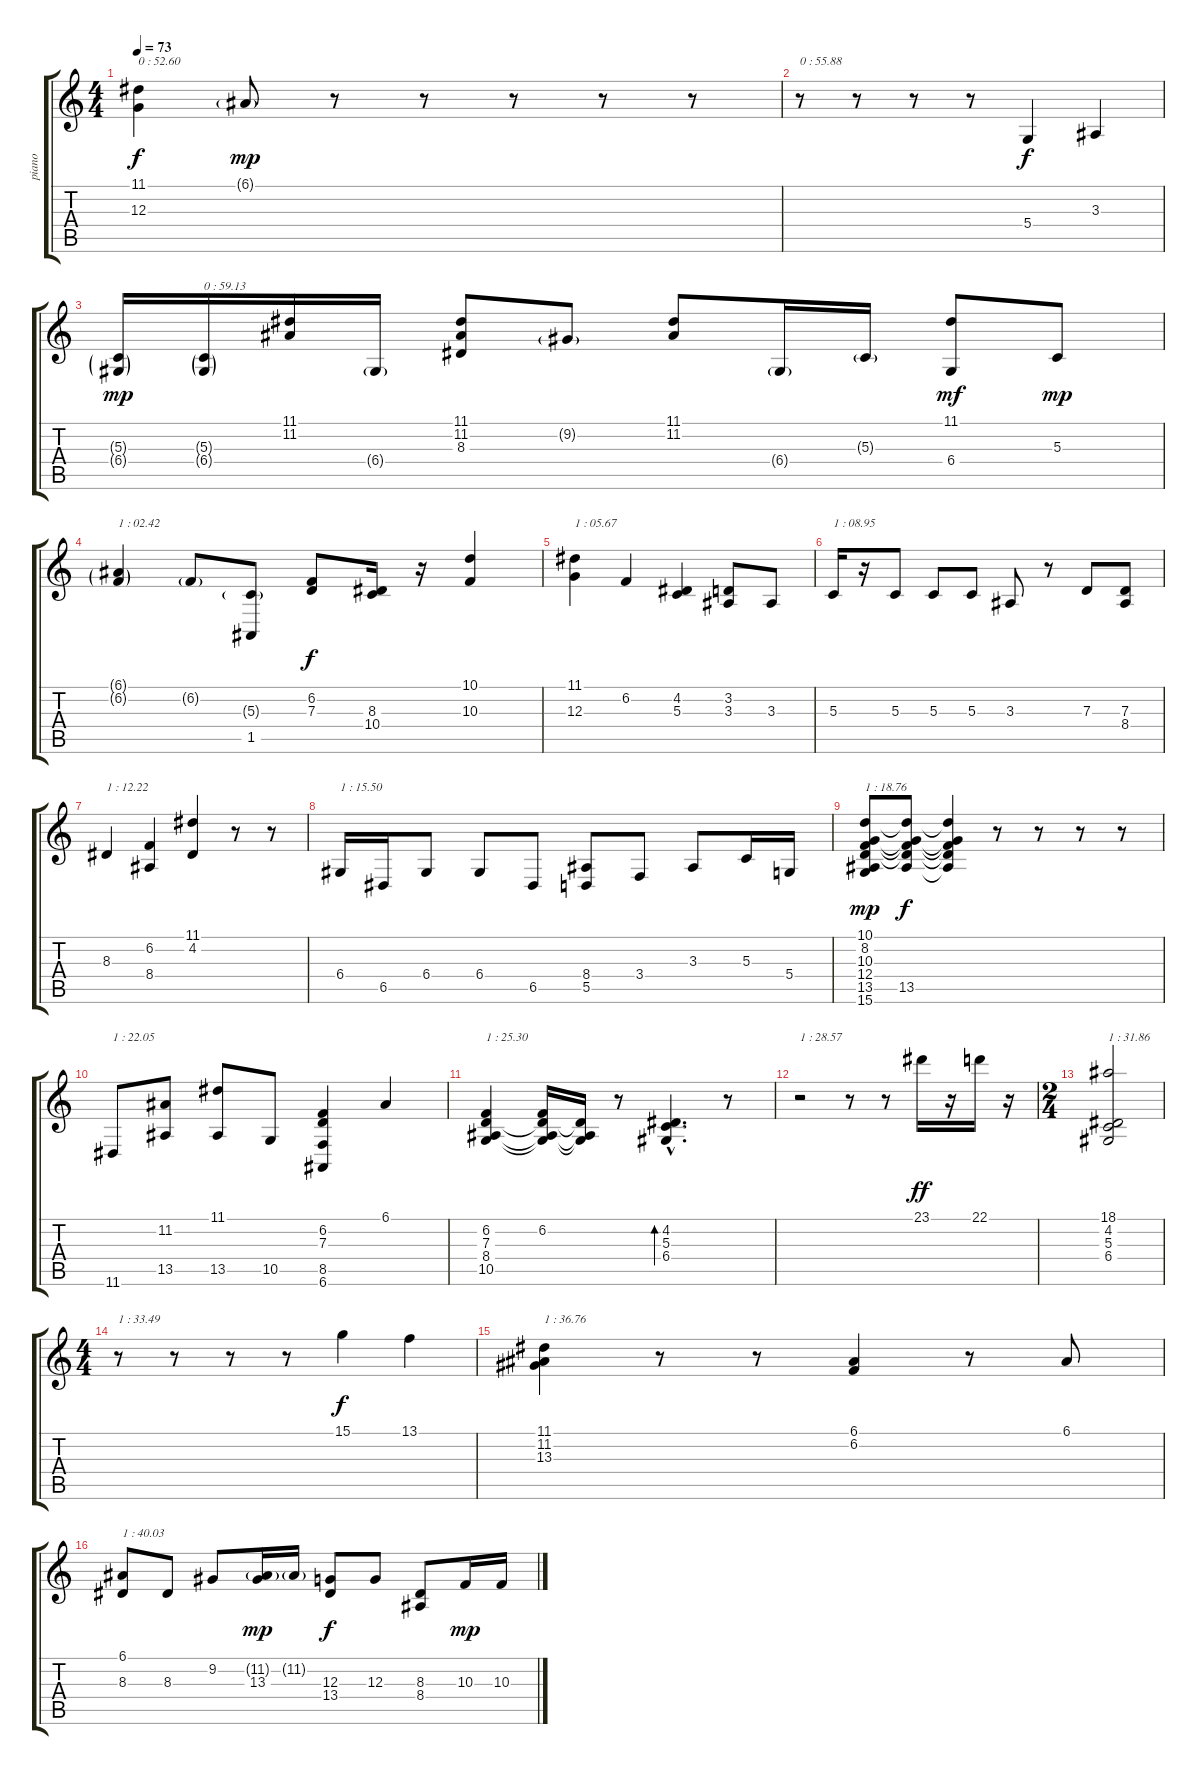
\track ("piano" "piano") {instrument acousticgrandpiano}
\staff {score tabs}
\tuning (E4 B3 G3 D3 A2 E2) {hide}
\ts (4 4)
\tempo 73
\clef g2
\ks c
(11.1 12.3).4{txt "0 : 52.60" dy f} 6.1{g}.8{dy mp} r.8 r.8 r.8 r.8 r.8 |
r.8{txt "0 : 55.88"} r.8 r.8 r.8 5.4.4{dy f} 3.3.4 |
(5.3{g} 6.4{g}).16{dy mp} (5.3{g} 6.4{g}).16{txt "0 : 59.13"} (11.1 11.2).16 6.4{g}.16 (11.1 11.2 8.3).8 9.2{g}.8 (11.1 11.2).8 6.4{g}.16 5.3{g}.16 (11.1 6.4).8{dy mf} 5.3.8{dy mp} |
(6.1{g} 6.2{g}).4{txt "1 : 02.42"} 6.2{g}.8 (5.3{g} 1.5).8 (6.2 7.3).8{dy f} (8.3 10.4).16 r.16 (10.1 10.3).4 |
(11.1 12.3).4{txt "1 : 05.67"} 6.2.4 (4.2 5.3).4 (3.2 3.3).8 3.3.8 |
5.3.16{txt "1 : 08.95"} r.16 5.3.8 5.3.8 5.3.8 3.3.8 r.8 7.3.8 (7.3 8.4).8 |
8.3.4{txt "1 : 12.22"} (6.2 8.4).4 (11.1 4.2).4 r.8 r.8 |
6.4.16{txt "1 : 15.50"} 6.5.16 6.4.8 6.4.8 6.5.8 (8.4 5.5).8 3.4.8 3.3.8 5.3.16 5.4.16 |
(10.1 8.2 10.3 12.4 13.5 15.6).8{txt "1 : 18.76" dy mp} (10.1{t} 8.2{t} 10.3{t} 12.4{t} 13.5).8{dy f} (10.1{t} 8.2{t} 10.3{t} 12.4{t} 13.5{t}).4 r.8 r.8 r.8 r.8 |
11.6.8{txt "1 : 22.05"} (11.2 13.5).8 (11.1 13.5).8 10.5.8 (6.2 7.3 8.5 6.6).4 6.1.4 |
(6.2 7.3 8.4 10.5).4{txt "1 : 25.30"} (6.2 7.3{t} 8.4{t} 10.5{t}).16 (7.3{t} 8.4{t} 10.5{t}).16 r.8 (4.2{hac} 5.3{hac} 6.4{hac}).4{d bd 240} r.8 |
r.2{txt "1 : 28.57"} r.8 r.8 23.1.16{dy ff} r.16 22.1.16 r.16 |
\ts (2 4)
(18.1 4.2 5.3 6.4).2{txt "1 : 31.86"} |
\ts (4 4)
r.8{txt "1 : 33.49"} r.8 r.8 r.8 15.1.4{dy f} 13.1.4 |
(11.1 11.2 13.3).4{txt "1 : 36.76"} r.8 r.8 (6.1 6.2).4 r.8 6.1.8 |
(6.1 8.3).8{txt "1 : 40.03"} 8.3.8 9.2.8 (11.2{g} 13.3).16{dy mp} 11.2{g}.16 (12.3 13.4).8{dy f} 12.3.8 (8.3 8.4).8 10.3.16{dy mp} 10.3.16
